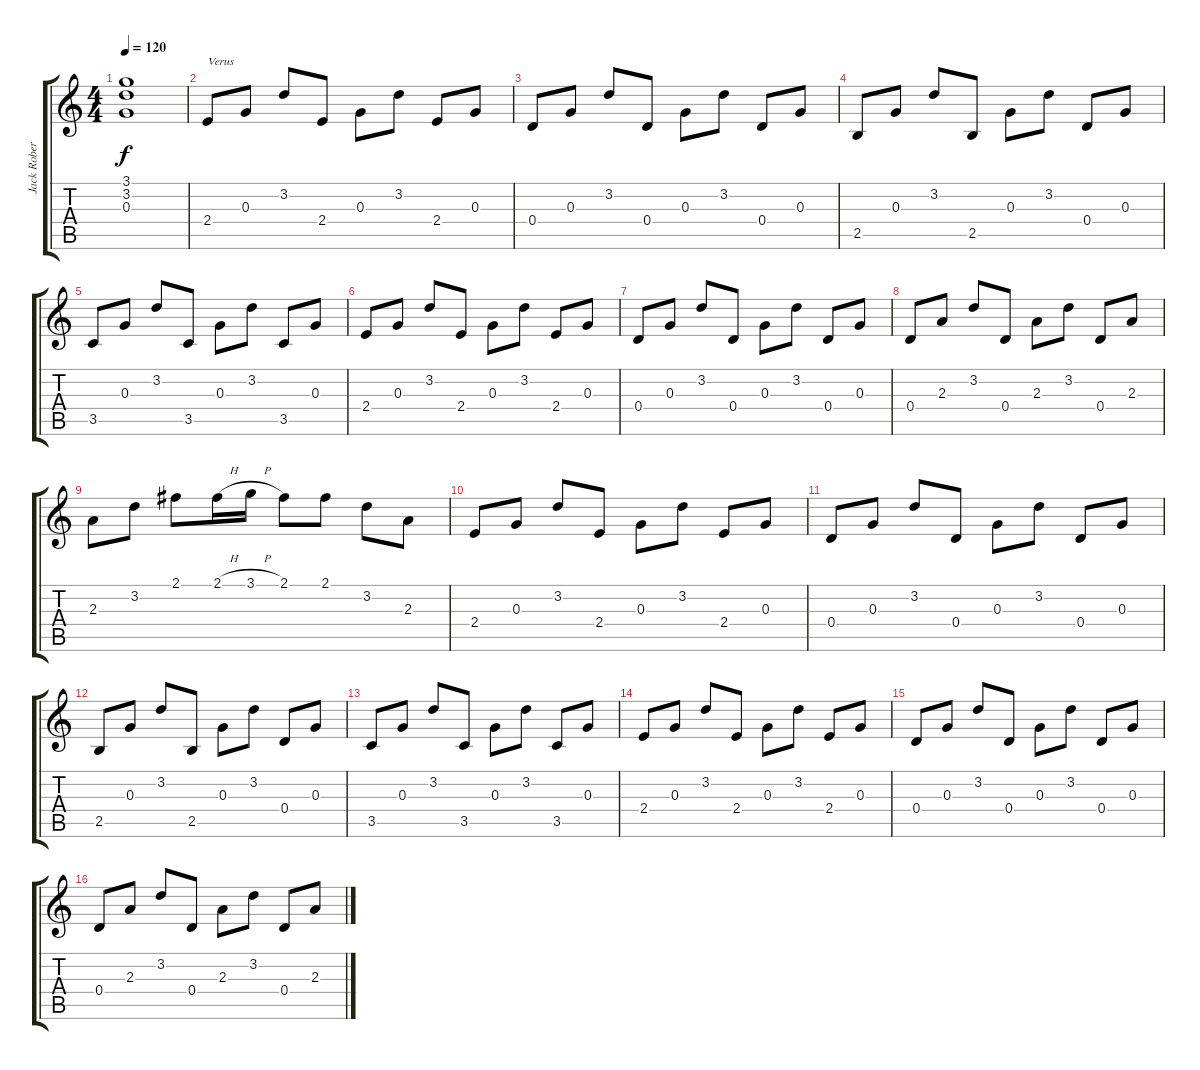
\track ("Jack Roberts/ James Corkich" "Jack Rober") {instrument acousticguitarsteel}
\staff {score tabs}
\tuning (E4 B3 G3 D3 A2 E2) {hide}
\ts (4 4)
\tempo 120
\clef g2
\ks c
(3.1 3.2 0.3).1{dy f} |
2.4.8{txt "Verus"} 0.3.8 3.2.8 2.4.8 0.3.8 3.2.8 2.4.8 0.3.8 |
0.4.8 0.3.8 3.2.8 0.4.8 0.3.8 3.2.8 0.4.8 0.3.8 |
2.5.8 0.3.8 3.2.8 2.5.8 0.3.8 3.2.8 0.4.8 0.3.8 |
3.5.8 0.3.8 3.2.8 3.5.8 0.3.8 3.2.8 3.5.8 0.3.8 |
2.4.8 0.3.8 3.2.8 2.4.8 0.3.8 3.2.8 2.4.8 0.3.8 |
0.4.8 0.3.8 3.2.8 0.4.8 0.3.8 3.2.8 0.4.8 0.3.8 |
0.4.8 2.3.8 3.2.8 0.4.8 2.3.8 3.2.8 0.4.8 2.3.8 |
2.3.8 3.2.8 2.1.8 2.1{h}.16 3.1{h}.16 2.1.8 2.1.8 3.2.8 2.3.8 |
2.4.8 0.3.8 3.2.8 2.4.8 0.3.8 3.2.8 2.4.8 0.3.8 |
0.4.8 0.3.8 3.2.8 0.4.8 0.3.8 3.2.8 0.4.8 0.3.8 |
2.5.8 0.3.8 3.2.8 2.5.8 0.3.8 3.2.8 0.4.8 0.3.8 |
3.5.8 0.3.8 3.2.8 3.5.8 0.3.8 3.2.8 3.5.8 0.3.8 |
2.4.8 0.3.8 3.2.8 2.4.8 0.3.8 3.2.8 2.4.8 0.3.8 |
0.4.8 0.3.8 3.2.8 0.4.8 0.3.8 3.2.8 0.4.8 0.3.8 |
0.4.8 2.3.8 3.2.8 0.4.8 2.3.8 3.2.8 0.4.8 2.3.8
